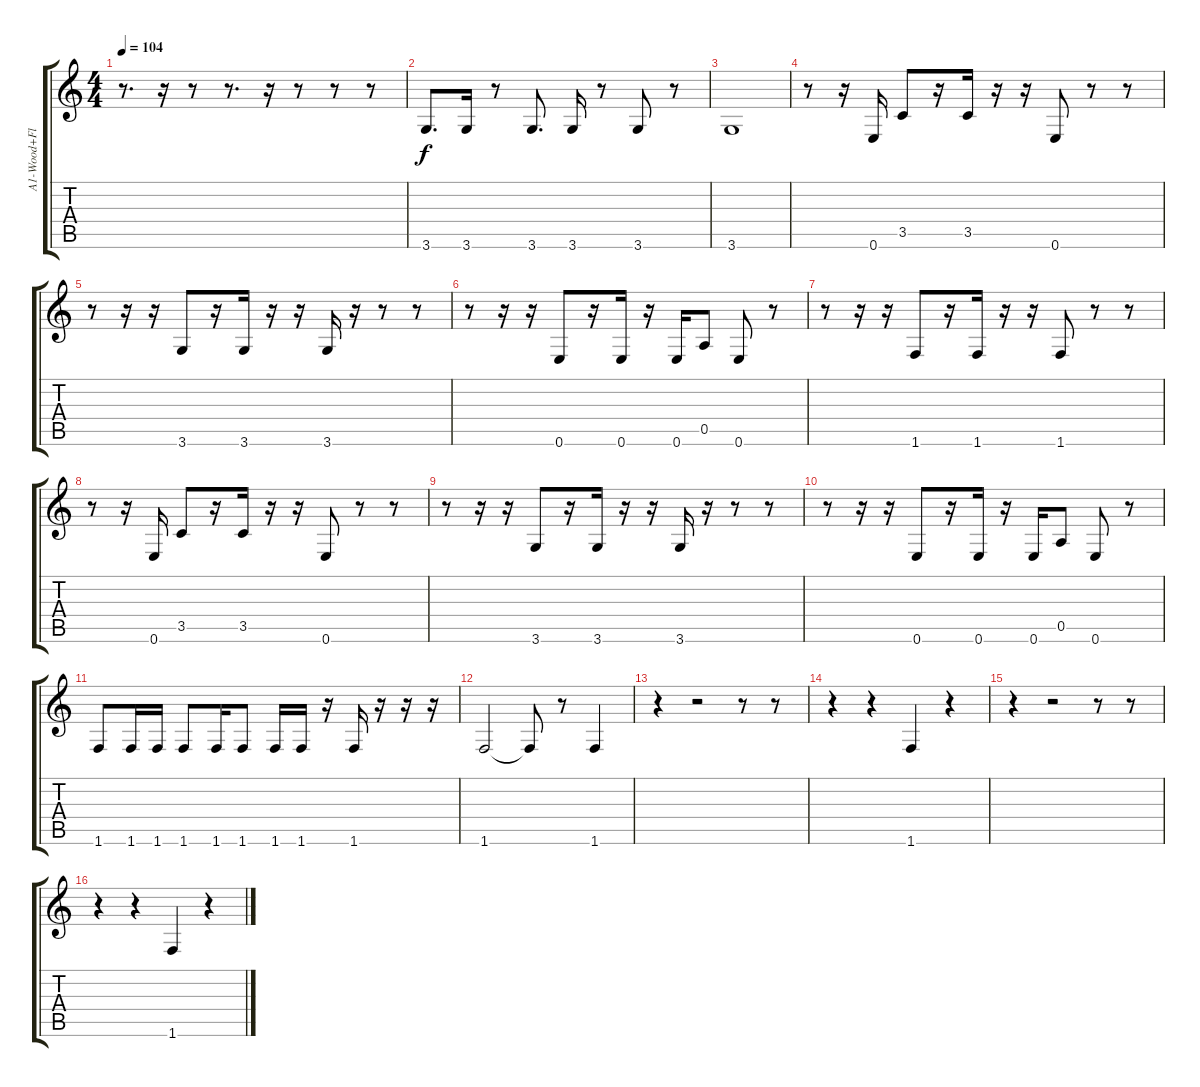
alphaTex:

\track ("A1-Wood+FlessBs" "A1-Wood+Fl") {instrument fretlessbass}
\staff {score tabs}
\tuning (E4 B3 G3 D3 A2 E2) {hide}
\ts (4 4)
\tempo 104
\clef g2
\ks c
r.8{d dy f} r.16 r.8 r.8{d} r.16 r.8 r.8 r.8 |
3.6.8{d} 3.6.16 r.8 3.6.8{d} 3.6.16 r.8 3.6.8 r.8 |
3.6.1 |
r.8 r.16 0.6.16 3.5.8 r.16 3.5.16 r.16 r.16 0.6.8 r.8 r.8 |
r.8 r.16 r.16 3.6.8 r.16 3.6.16 r.16 r.16 3.6.16 r.16 r.8 r.8 |
r.8 r.16 r.16 0.6.8 r.16 0.6.16 r.16 0.6.16 0.5.8 0.6.8 r.8 |
r.8 r.16 r.16 1.6.8 r.16 1.6.16 r.16 r.16 1.6.8 r.8 r.8 |
r.8 r.16 0.6.16 3.5.8 r.16 3.5.16 r.16 r.16 0.6.8 r.8 r.8 |
r.8 r.16 r.16 3.6.8 r.16 3.6.16 r.16 r.16 3.6.16 r.16 r.8 r.8 |
r.8 r.16 r.16 0.6.8 r.16 0.6.16 r.16 0.6.16 0.5.8 0.6.8 r.8 |
1.6.8 1.6.16 1.6.16 1.6.8 1.6.16 1.6.8 1.6.16 1.6.16 r.16 1.6.16 r.16 r.16 r.16 |
1.6.2 1.6{t}.8 r.8 1.6.4 |
r.4 r.2 r.8 r.8 |
r.4 r.4 1.6.4 r.4 |
r.4 r.2 r.8 r.8 |
r.4 r.4 1.6.4 r.4
